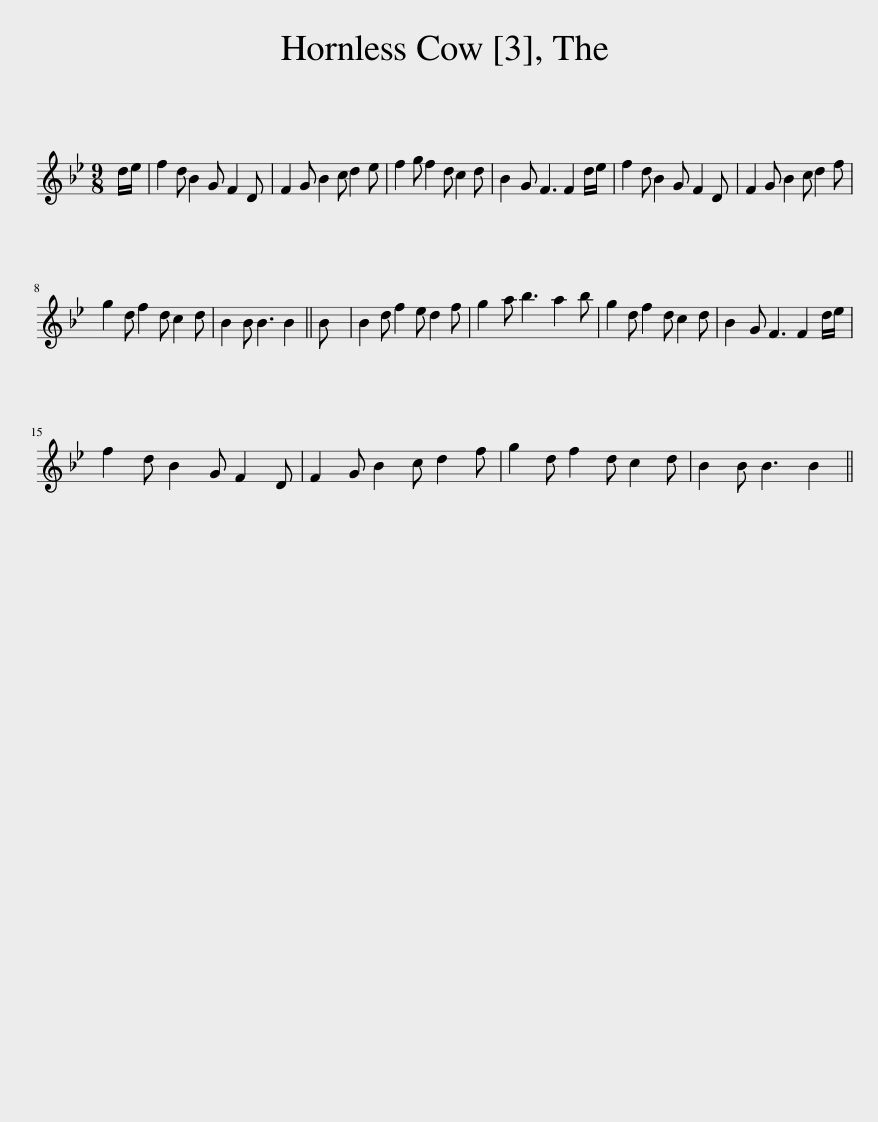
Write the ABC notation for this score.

X:1
L:1/8
M:9/8
I:linebreak $
K:Bb
V:1 treble
V:1
 d/e/ | f2 d B2 G F2 D | F2 G B2 c d2 e | f2 g f2 d c2 d | B2 G F3 F2 d/e/ | %5
 f2 d B2 G F2 D | F2 G B2 c d2 f |$ g2 d f2 d c2 d | B2 B B3 B2 || B | %10
 B2 d f2 e d2 f | g2 a b3 a2 b | g2 d f2 d c2 d | B2 G F3 F2 d/e/ |$ f2 d B2 G F2 D | %15
 F2 G B2 c d2 f | g2 d f2 d c2 d | B2 B B3 B2 || %18
